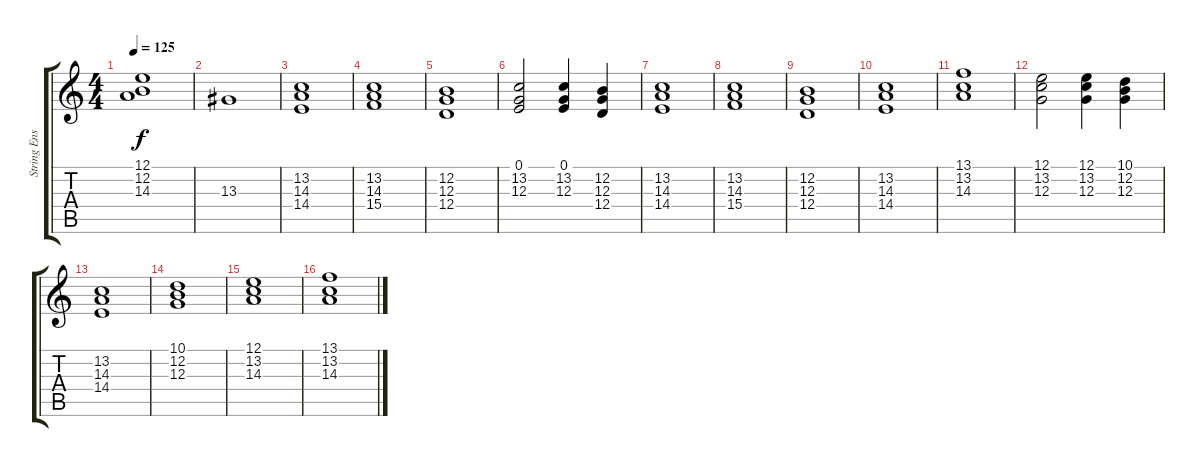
\track ("String Ensemble 1" "String Ens") {instrument stringensemble1}
\staff {score tabs}
\tuning (E4 B3 G3 D3 A2 E2) {hide}
\ts (4 4)
\tempo 125
\clef g2
\ks c
(12.1 12.2 14.3).1{dy f} |
13.3.1 |
(13.2 14.3 14.4).1 |
(13.2 14.3 15.4).1 |
(12.2 12.3 12.4).1 |
(0.1 13.2 12.3).2 (0.1 13.2 12.3).4 (12.2 12.3 12.4).4 |
(13.2 14.3 14.4).1 |
(13.2 14.3 15.4).1 |
(12.2 12.3 12.4).1 |
(13.2 14.3 14.4).1 |
(13.1 13.2 14.3).1 |
(12.1 13.2 12.3).2 (12.1 13.2 12.3).4 (10.1 12.2 12.3).4 |
(13.2 14.3 14.4).1 |
(10.1 12.2 12.3).1 |
(12.1 13.2 14.3).1 |
(13.1 13.2 14.3).1
